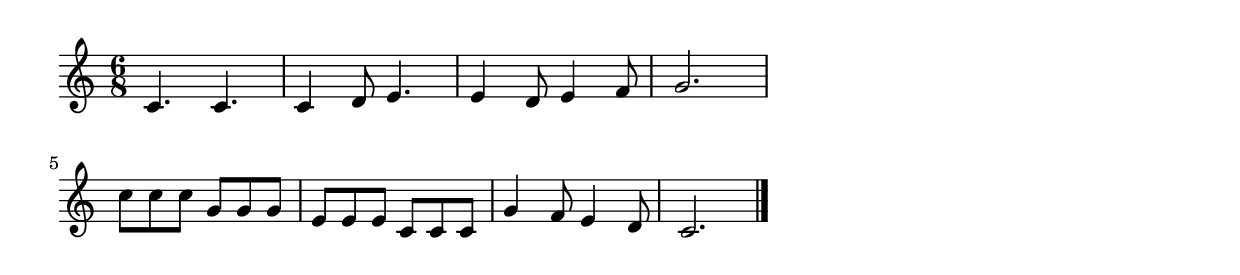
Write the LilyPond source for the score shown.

\version "2.24.4"

\score {
  \relative c' {
    \time 6/8
    c4. c4. | c4 d8 e4. | e4 d8 e4 f8 | g2. | \break
    c8[ c8 c8] g8[ g8 g8] | e8[ e8 e8] c8[ c8 c8] | g'4 f8 e4 d8 | c2. \bar "|."
  }

  \layout {
    indent = #0
    line-width = #120
    \autoBreaksOff
  }

  \midi {
    \tempo 4. = 108
  }
}
